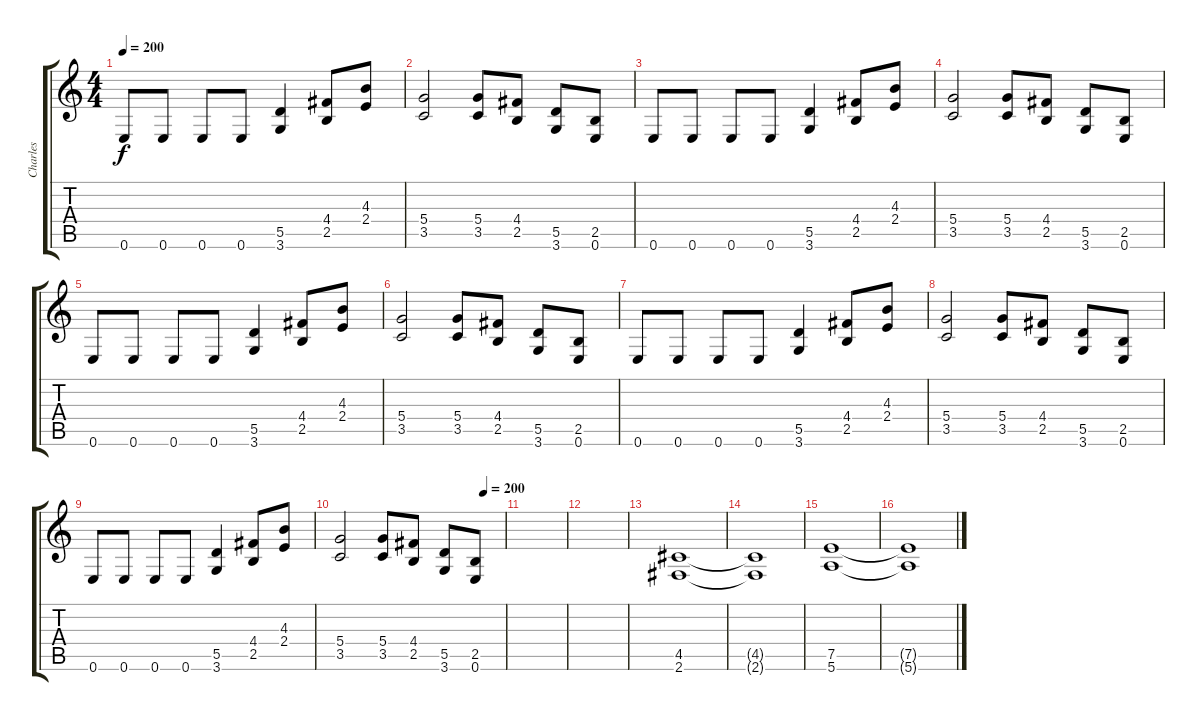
\track ("Charles" "Charles") {instrument distortionguitar}
\staff {score tabs}
\tuning (E4 B3 G3 D3 A2 E2) {hide}
\ts (4 4)
\tempo 200
\clef g2
\ks c
0.6.8{dy f} 0.6.8 0.6.8 0.6.8 (5.5 3.6).4 (4.4 2.5).8 (4.3 2.4).8 |
(5.4 3.5).2 (5.4 3.5).8 (4.4 2.5).8 (5.5 3.6).8 (2.5 0.6).8 |
0.6.8 0.6.8 0.6.8 0.6.8 (5.5 3.6).4 (4.4 2.5).8 (4.3 2.4).8 |
(5.4 3.5).2 (5.4 3.5).8 (4.4 2.5).8 (5.5 3.6).8 (2.5 0.6).8 |
0.6.8 0.6.8 0.6.8 0.6.8 (5.5 3.6).4 (4.4 2.5).8 (4.3 2.4).8 |
(5.4 3.5).2 (5.4 3.5).8 (4.4 2.5).8 (5.5 3.6).8 (2.5 0.6).8 |
0.6.8 0.6.8 0.6.8 0.6.8 (5.5 3.6).4 (4.4 2.5).8 (4.3 2.4).8 |
(5.4 3.5).2 (5.4 3.5).8 (4.4 2.5).8 (5.5 3.6).8 (2.5 0.6).8 |
0.6.8 0.6.8 0.6.8 0.6.8 (5.5 3.6).4 (4.4 2.5).8 (4.3 2.4).8 |
\tempo (200 0.875)
(5.4 3.5).2 (5.4 3.5).8 (4.4 2.5).8 (5.5 3.6).8 (2.5 0.6).8 |
|
|
(4.5 2.6).1 |
(4.5{t} 2.6{t}).1 |
(7.5 5.6).1 |
(7.5{t} 5.6{t}).1
